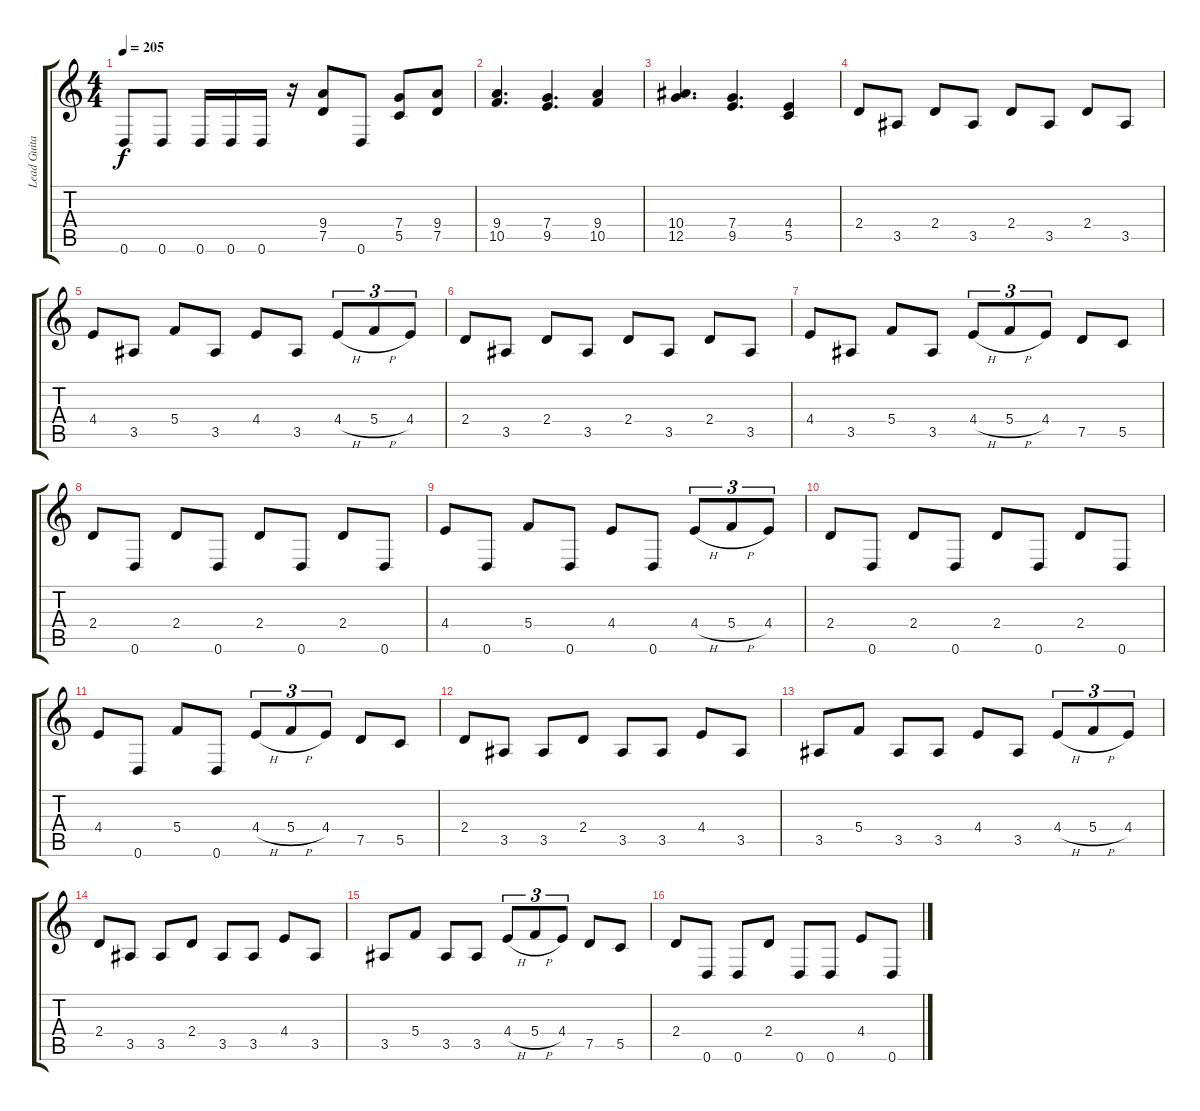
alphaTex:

\track ("Lead Guitar" "Lead Guita") {instrument distortionguitar}
\staff {score tabs}
\tuning (D4 A3 F3 C3 G2 D2) {hide}
\ts (4 4)
\tempo 205
\clef g2
\ks c
0.6.8{dy f} 0.6.8 0.6.16 0.6.16 0.6.16 r.16 (9.4 7.5).8 0.6.8 (7.4 5.5).8 (9.4 7.5).8 |
(9.4 10.5).4{d} (7.4 9.5).4{d} (9.4 10.5).4 |
(10.4 12.5).4{d} (7.4 9.5).4{d} (4.4 5.5).4 |
2.4.8 3.5.8 2.4.8 3.5.8 2.4.8 3.5.8 2.4.8 3.5.8 |
4.4.8 3.5.8 5.4.8 3.5.8 4.4.8 3.5.8 4.4{h}.8{tu (3 2)} 5.4{h}.8{tu (3 2)} 4.4.8{tu (3 2)} |
2.4.8 3.5.8 2.4.8 3.5.8 2.4.8 3.5.8 2.4.8 3.5.8 |
4.4.8 3.5.8 5.4.8 3.5.8 4.4{h}.8{tu (3 2)} 5.4{h}.8{tu (3 2)} 4.4.8{tu (3 2)} 7.5.8 5.5.8 |
2.4.8 0.6.8 2.4.8 0.6.8 2.4.8 0.6.8 2.4.8 0.6.8 |
4.4.8 0.6.8 5.4.8 0.6.8 4.4.8 0.6.8 4.4{h}.8{tu (3 2)} 5.4{h}.8{tu (3 2)} 4.4.8{tu (3 2)} |
2.4.8 0.6.8 2.4.8 0.6.8 2.4.8 0.6.8 2.4.8 0.6.8 |
4.4.8 0.6.8 5.4.8 0.6.8 4.4{h}.8{tu (3 2)} 5.4{h}.8{tu (3 2)} 4.4.8{tu (3 2)} 7.5.8 5.5.8 |
2.4.8 3.5.8 3.5.8 2.4.8 3.5.8 3.5.8 4.4.8 3.5.8 |
3.5.8 5.4.8 3.5.8 3.5.8 4.4.8 3.5.8 4.4{h}.8{tu (3 2)} 5.4{h}.8{tu (3 2)} 4.4.8{tu (3 2)} |
2.4.8 3.5.8 3.5.8 2.4.8 3.5.8 3.5.8 4.4.8 3.5.8 |
3.5.8 5.4.8 3.5.8 3.5.8 4.4{h}.8{tu (3 2)} 5.4{h}.8{tu (3 2)} 4.4.8{tu (3 2)} 7.5.8 5.5.8 |
2.4.8 0.6.8 0.6.8 2.4.8 0.6.8 0.6.8 4.4.8 0.6.8
